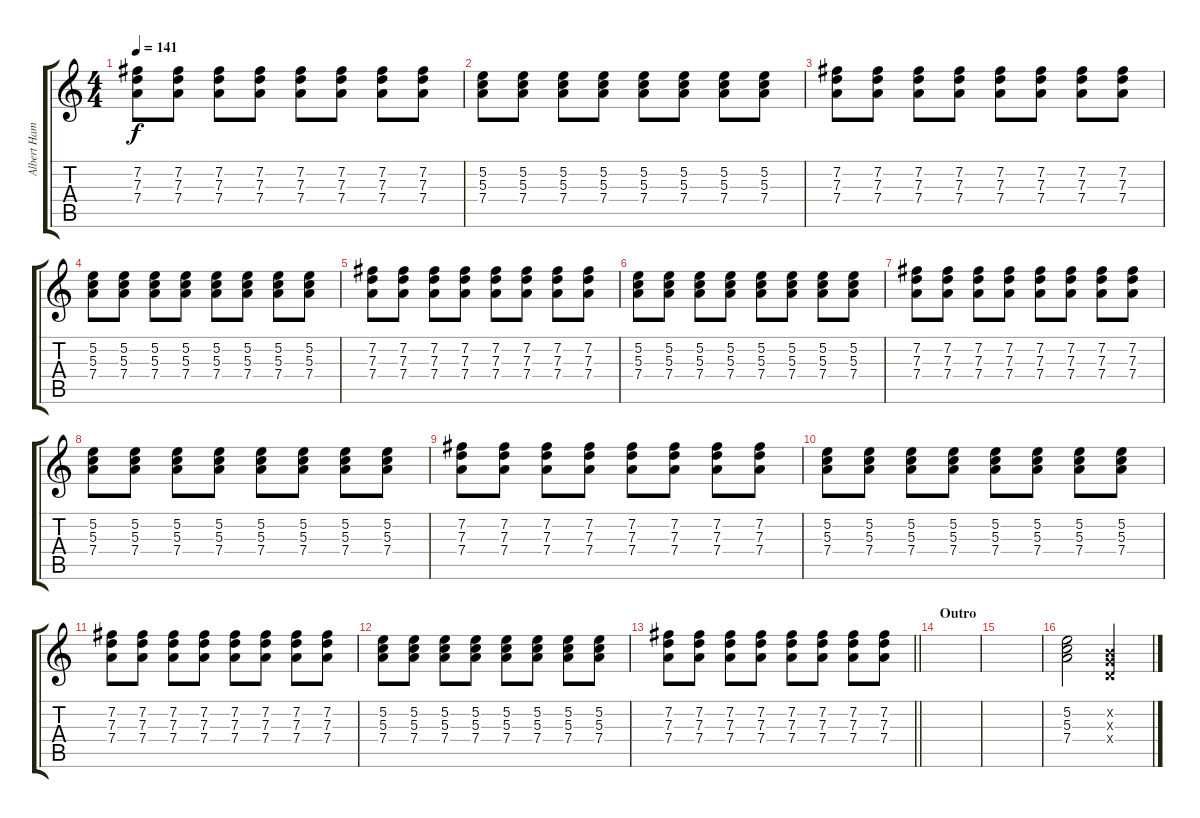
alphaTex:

\track ("Albert Hammond Jr. - Rhythm Guitar" "Albert Ham") {instrument overdrivenguitar}
\staff {score tabs}
\tuning (E4 B3 G3 D3 A2 E2) {hide}
\ts (4 4)
\tempo 141
\clef g2
\ks c
(7.2 7.3 7.4).8{dy f} (7.2 7.3 7.4).8 (7.2 7.3 7.4).8 (7.2 7.3 7.4).8 (7.2 7.3 7.4).8 (7.2 7.3 7.4).8 (7.2 7.3 7.4).8 (7.2 7.3 7.4).8 |
(5.2 5.3 7.4).8 (5.2 5.3 7.4).8 (5.2 5.3 7.4).8 (5.2 5.3 7.4).8 (5.2 5.3 7.4).8 (5.2 5.3 7.4).8 (5.2 5.3 7.4).8 (5.2 5.3 7.4).8 |
(7.2 7.3 7.4).8 (7.2 7.3 7.4).8 (7.2 7.3 7.4).8 (7.2 7.3 7.4).8 (7.2 7.3 7.4).8 (7.2 7.3 7.4).8 (7.2 7.3 7.4).8 (7.2 7.3 7.4).8 |
(5.2 5.3 7.4).8 (5.2 5.3 7.4).8 (5.2 5.3 7.4).8 (5.2 5.3 7.4).8 (5.2 5.3 7.4).8 (5.2 5.3 7.4).8 (5.2 5.3 7.4).8 (5.2 5.3 7.4).8 |
(7.2 7.3 7.4).8 (7.2 7.3 7.4).8 (7.2 7.3 7.4).8 (7.2 7.3 7.4).8 (7.2 7.3 7.4).8 (7.2 7.3 7.4).8 (7.2 7.3 7.4).8 (7.2 7.3 7.4).8 |
(5.2 5.3 7.4).8 (5.2 5.3 7.4).8 (5.2 5.3 7.4).8 (5.2 5.3 7.4).8 (5.2 5.3 7.4).8 (5.2 5.3 7.4).8 (5.2 5.3 7.4).8 (5.2 5.3 7.4).8 |
(7.2 7.3 7.4).8 (7.2 7.3 7.4).8 (7.2 7.3 7.4).8 (7.2 7.3 7.4).8 (7.2 7.3 7.4).8 (7.2 7.3 7.4).8 (7.2 7.3 7.4).8 (7.2 7.3 7.4).8 |
(5.2 5.3 7.4).8 (5.2 5.3 7.4).8 (5.2 5.3 7.4).8 (5.2 5.3 7.4).8 (5.2 5.3 7.4).8 (5.2 5.3 7.4).8 (5.2 5.3 7.4).8 (5.2 5.3 7.4).8 |
(7.2 7.3 7.4).8 (7.2 7.3 7.4).8 (7.2 7.3 7.4).8 (7.2 7.3 7.4).8 (7.2 7.3 7.4).8 (7.2 7.3 7.4).8 (7.2 7.3 7.4).8 (7.2 7.3 7.4).8 |
(5.2 5.3 7.4).8 (5.2 5.3 7.4).8 (5.2 5.3 7.4).8 (5.2 5.3 7.4).8 (5.2 5.3 7.4).8 (5.2 5.3 7.4).8 (5.2 5.3 7.4).8 (5.2 5.3 7.4).8 |
(7.2 7.3 7.4).8 (7.2 7.3 7.4).8 (7.2 7.3 7.4).8 (7.2 7.3 7.4).8 (7.2 7.3 7.4).8 (7.2 7.3 7.4).8 (7.2 7.3 7.4).8 (7.2 7.3 7.4).8 |
(5.2 5.3 7.4).8 (5.2 5.3 7.4).8 (5.2 5.3 7.4).8 (5.2 5.3 7.4).8 (5.2 5.3 7.4).8 (5.2 5.3 7.4).8 (5.2 5.3 7.4).8 (5.2 5.3 7.4).8 |
\barLineRight lightlight
(7.2 7.3 7.4).8 (7.2 7.3 7.4).8 (7.2 7.3 7.4).8 (7.2 7.3 7.4).8 (7.2 7.3 7.4).8 (7.2 7.3 7.4).8 (7.2 7.3 7.4).8 (7.2 7.3 7.4).8 |
\section ("" "Outro")
|
|
(5.2 5.3 7.4).2 (0.2{x} 0.3{x} 0.4{x}).2
